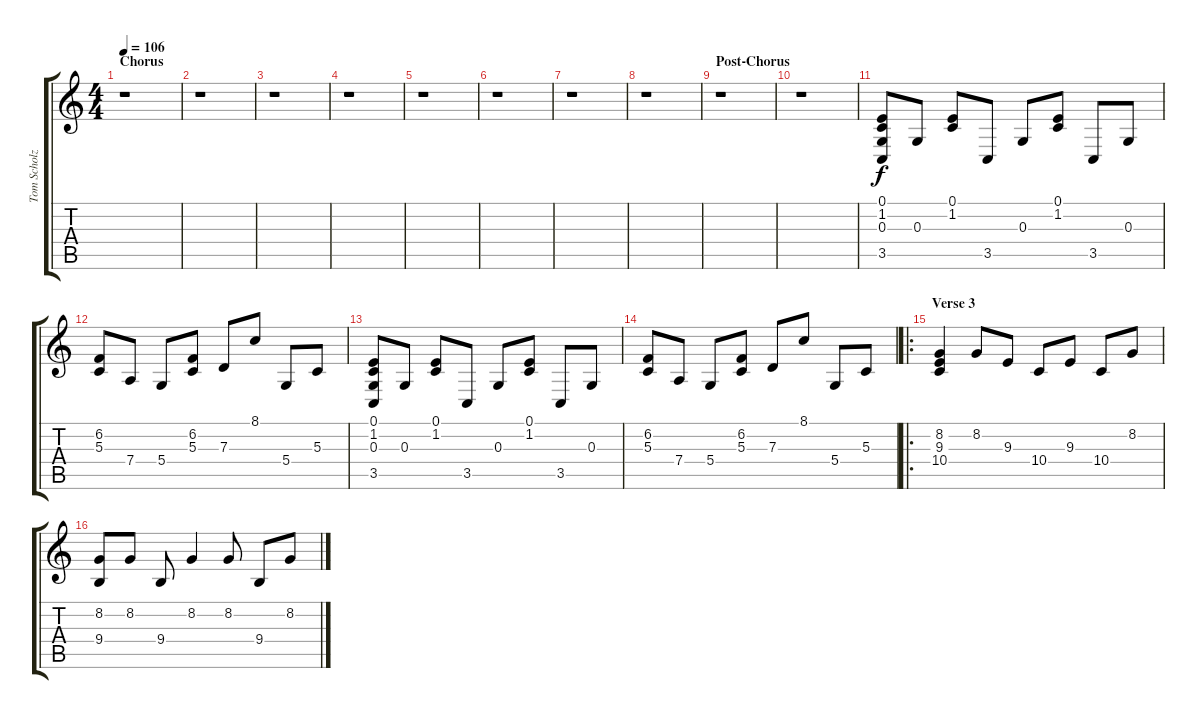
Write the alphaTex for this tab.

\track ("Tom Scholz - Piano" "Tom Scholz") {instrument acousticgrandpiano}
\staff {score tabs}
\tuning (E4 B3 G3 D3 A2 E2) {hide}
\ts (4 4)
\section ("" "Chorus")
\tempo 106
\clef g2
\ks c
r.1{dy f} |
r.1 |
r.1 |
r.1 |
r.1 |
r.1 |
r.1 |
r.1 |
\section ("" "Post-Chorus")
r.1 |
r.1 |
(0.1 1.2 0.3 3.5).8 0.3.8 (0.1 1.2).8 3.5.8 0.3.8 (0.1 1.2).8 3.5.8 0.3.8 |
(6.2 5.3).8 7.4.8 5.4.8 (6.2 5.3).8 7.3.8 8.1.8 5.4.8 5.3.8 |
(0.1 1.2 0.3 3.5).8 0.3.8 (0.1 1.2).8 3.5.8 0.3.8 (0.1 1.2).8 3.5.8 0.3.8 |
(6.2 5.3).8 7.4.8 5.4.8 (6.2 5.3).8 7.3.8 8.1.8 5.4.8 5.3.8 |
\ro
\section ("" "Verse 3")
(8.2 9.3 10.4).4 8.2.8 9.3.8 10.4.8 9.3.8 10.4.8 8.2.8 |
(8.2 9.4).8 8.2.8 9.4.8 8.2.4 8.2.8 9.4.8 8.2.8
